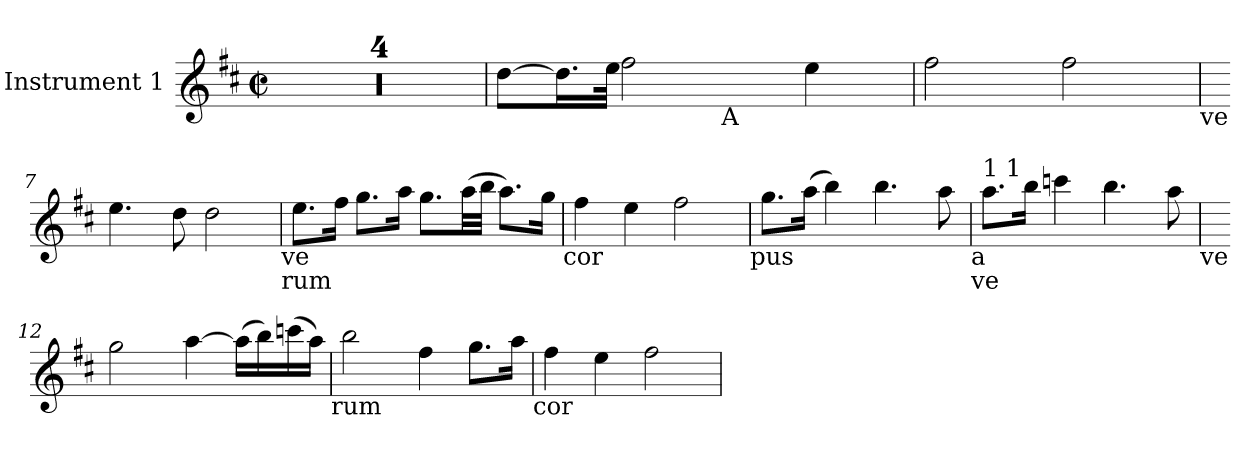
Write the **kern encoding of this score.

**kern
*part1
*staff1
*I"Instrument 1
!!LO:PB:g=z
*stria5
*clefG2
*k[f#c#]
*D:
*M2/2
*met(c|)
=1
1r
=2
1r
=3
1r
=4
1r
=5
*^
*	*^
[>8dd\L	8..ryy	2ryy
16.dd\]	.	.
32ee\J	2ff#\	.
2ryy	.	.
!	!	!LO:TX:b:t=A
.	.	4...ryy
.	4ee\	.
8..ryy	.	.
*v	*v	*v
=6
2ff#\
2ff#\
!LO:TX:b:t=ve
=7
4.ee\
8dd\
2dd\
!LO:TX:b:t=ve
!LO:TX:b:t=rum
=8
8.ee\L
16ff#\J
8.gg\L
16aa\J
8.gg\L
(<32aa\
32bb\J
8.aa\L)
16gg\J
!LO:TX:b:t=cor
=9
4ff#\
4ee\
2ff#\
!LO:TX:b:t=pus
=10
8.gg\L
(<16aa\J
4bb\)
4.bb\
8aa\
!LO:TX:b:t=a
!LO:TX:b:t=ve
!!LO:LB:g=z
=11
!LO:TX:a:t=1 1
8.aa\L
16bb\J
4cccn\
4.bb\
8aa\
!LO:TX:b:t=ve
=12
2gg\
[>4aa\
(<16aa\L]
16bb\)
(<16cccn\
16aa\J)
!LO:TX:b:t=rum
=13
2bb\
4ff#\
8.gg\L
16aa\J
!LO:TX:b:t=cor
=14
4ff#\
4ee\
2ff#\
=
*-
